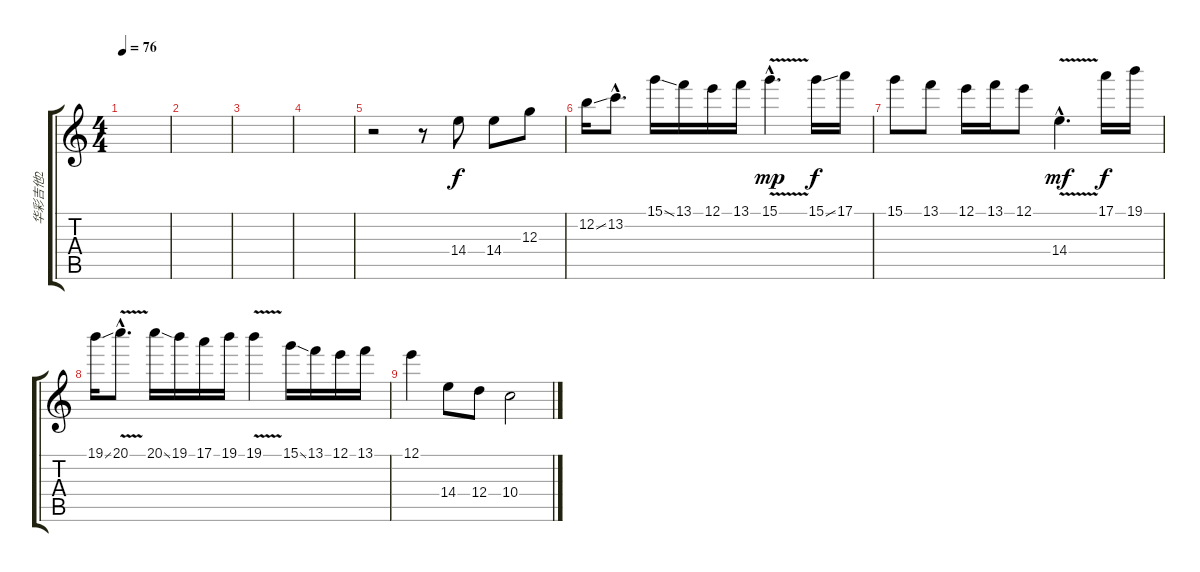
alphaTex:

\track ("华彩吉他2" "华彩吉他2") {instrument overdrivenguitar}
\staff {score tabs}
\tuning (E4 B3 G3 D3 A2 E2) {hide}
\ts (4 4)
\tempo 76
\clef g2
\ks c
|
|
|
|
r.2 r.8 14.4.8 14.4.8 12.3.8 |
12.2{ss}.16 13.2{hac}.8{d} 15.1{ss}.16 13.1.16 12.1.16 13.1.16 15.1{v hac}.4{d dy mp} 15.1{ss}.16{dy f} 17.1.16 |
15.1.8 13.1.8 12.1.16 13.1.16 12.1.8 14.4{v hac}.4{d dy mf} 17.1.16{dy f} 19.1.16 |
19.1{ss}.16 20.1{v hac}.8{d} 20.1{ss}.16 19.1.16 17.1.16 19.1.16 19.1{v}.4 15.1{ss}.16 13.1.16 12.1.16 13.1.16 |
12.1.4 14.4.8 12.4.8 10.4.2
